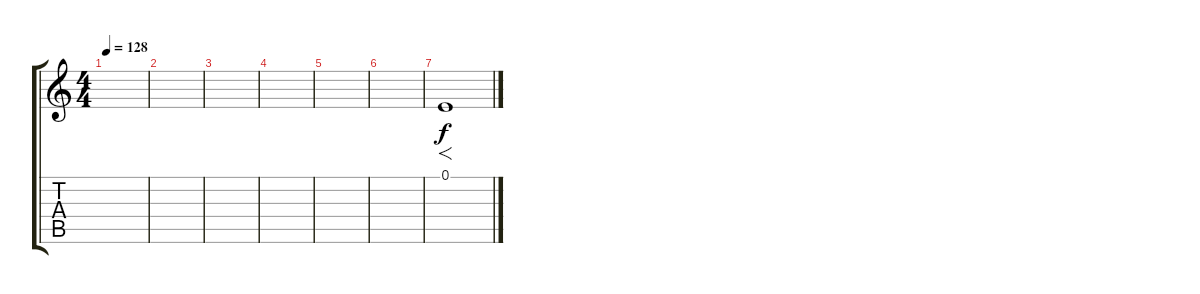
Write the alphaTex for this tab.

\track "" {instrument reversecymbal}
\staff {score tabs}
\tuning (E4 B3 G3 D3 A2 E2) {hide}
\ts (4 4)
\tempo 128
\clef g2
\ks c
|
|
|
|
|
|
0.1.1{f}
